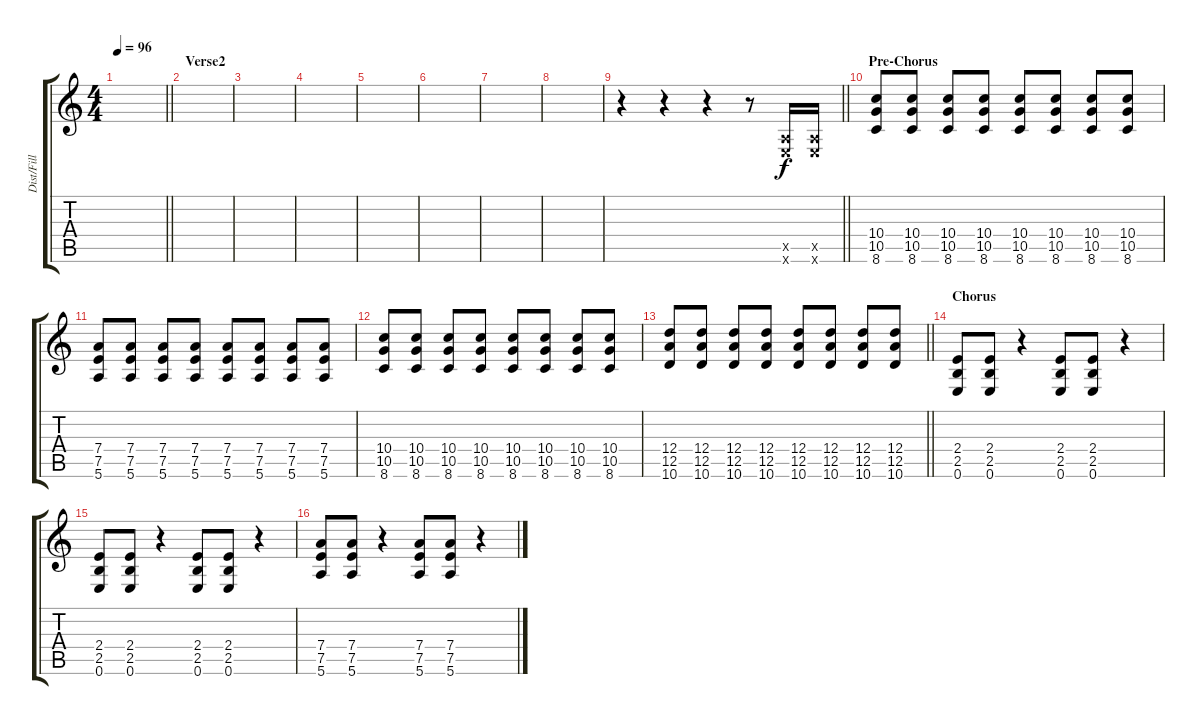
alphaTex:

\track ("Dist/Fill" "Dist/Fill") {mute instrument distortionguitar}
\staff {score tabs}
\tuning (E4 B3 G3 D3 A2 E2) {hide}
\ts (4 4)
\tempo 96
\clef g2
\barLineRight lightlight
\ks c
|
\section ("" "Verse2")
|
|
|
|
|
|
|
\barLineRight lightlight
r.4 r.4 r.4 r.8 (0.5{x} 0.6{x}).16 (0.5{x} 0.6{x}).16 |
\section ("" "Pre-Chorus")
(10.4 10.5 8.6).8 (10.4 10.5 8.6).8 (10.4 10.5 8.6).8 (10.4 10.5 8.6).8 (10.4 10.5 8.6).8 (10.4 10.5 8.6).8 (10.4 10.5 8.6).8 (10.4 10.5 8.6).8 |
(7.4 7.5 5.6).8 (7.4 7.5 5.6).8 (7.4 7.5 5.6).8 (7.4 7.5 5.6).8 (7.4 7.5 5.6).8 (7.4 7.5 5.6).8 (7.4 7.5 5.6).8 (7.4 7.5 5.6).8 |
(10.4 10.5 8.6).8 (10.4 10.5 8.6).8 (10.4 10.5 8.6).8 (10.4 10.5 8.6).8 (10.4 10.5 8.6).8 (10.4 10.5 8.6).8 (10.4 10.5 8.6).8 (10.4 10.5 8.6).8 |
\barLineRight lightlight
(12.4 12.5 10.6).8 (12.4 12.5 10.6).8 (12.4 12.5 10.6).8 (12.4 12.5 10.6).8 (12.4 12.5 10.6).8 (12.4 12.5 10.6).8 (12.4 12.5 10.6).8 (12.4 12.5 10.6).8 |
\section ("" "Chorus")
(2.4 2.5 0.6).8 (2.4 2.5 0.6).8 r.4 (2.4 2.5 0.6).8 (2.4 2.5 0.6).8 r.4 |
(2.4 2.5 0.6).8 (2.4 2.5 0.6).8 r.4 (2.4 2.5 0.6).8 (2.4 2.5 0.6).8 r.4 |
(7.4 7.5 5.6).8 (7.4 7.5 5.6).8 r.4 (7.4 7.5 5.6).8 (7.4 7.5 5.6).8 r.4
